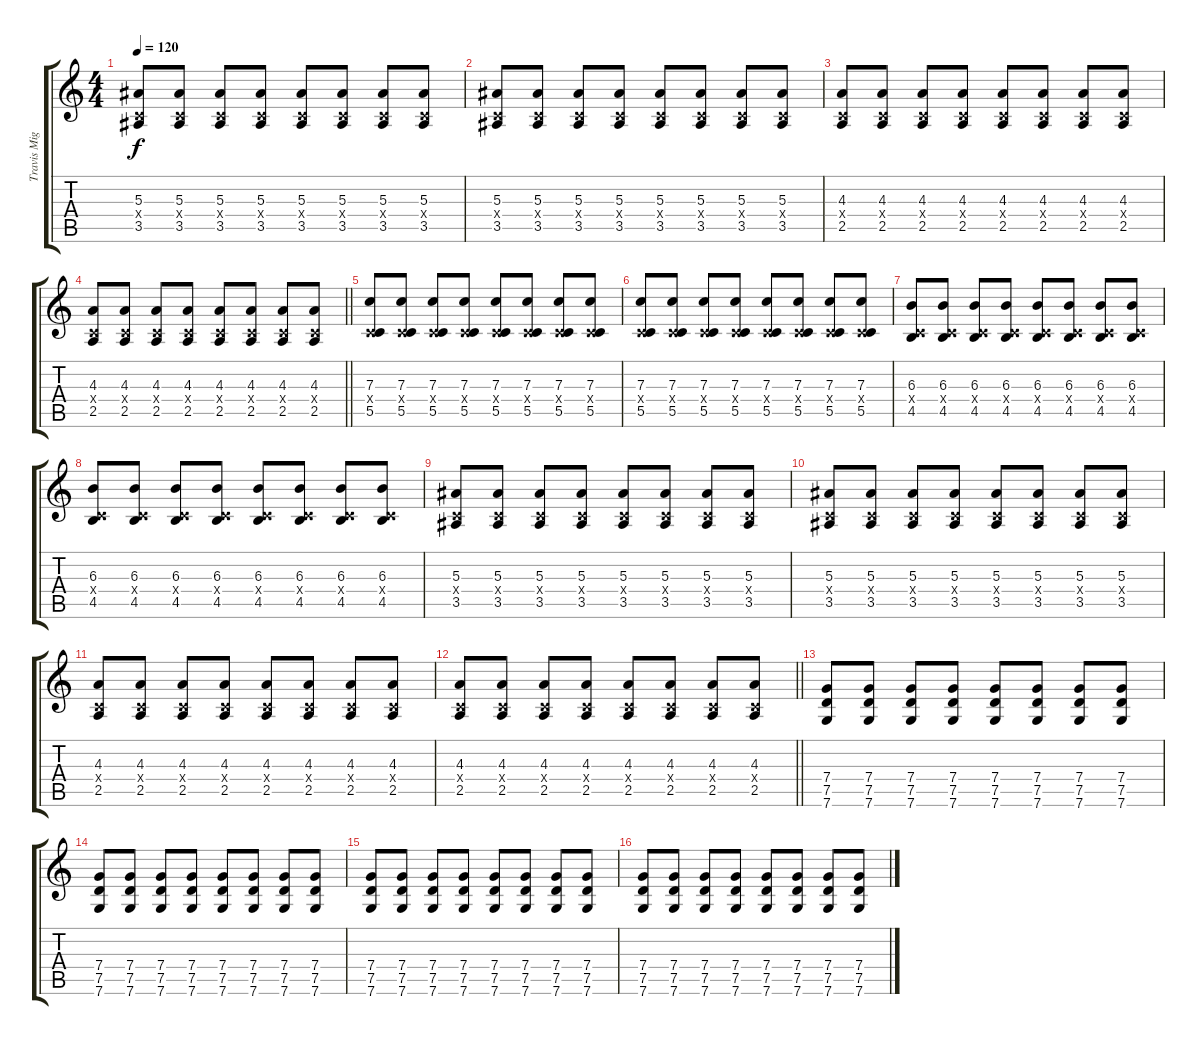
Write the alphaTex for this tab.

\track ("Travis Miguel" "Travis Mig") {instrument distortionguitar}
\staff {score tabs}
\tuning (D4 A3 F3 C3 G2 C2) {hide}
\ts (4 4)
\tempo 120
\clef g2
\ks c
(5.3 0.4{x} 3.5).8{dy f} (5.3 0.4{x} 3.5).8 (5.3 0.4{x} 3.5).8 (5.3 0.4{x} 3.5).8 (5.3 0.4{x} 3.5).8 (5.3 0.4{x} 3.5).8 (5.3 0.4{x} 3.5).8 (5.3 0.4{x} 3.5).8 |
(5.3 0.4{x} 3.5).8 (5.3 0.4{x} 3.5).8 (5.3 0.4{x} 3.5).8 (5.3 0.4{x} 3.5).8 (5.3 0.4{x} 3.5).8 (5.3 0.4{x} 3.5).8 (5.3 0.4{x} 3.5).8 (5.3 0.4{x} 3.5).8 |
(4.3 0.4{x} 2.5).8 (4.3 0.4{x} 2.5).8 (4.3 0.4{x} 2.5).8 (4.3 0.4{x} 2.5).8 (4.3 0.4{x} 2.5).8 (4.3 0.4{x} 2.5).8 (4.3 0.4{x} 2.5).8 (4.3 0.4{x} 2.5).8 |
\barLineRight lightlight
(4.3 0.4{x} 2.5).8 (4.3 0.4{x} 2.5).8 (4.3 0.4{x} 2.5).8 (4.3 0.4{x} 2.5).8 (4.3 0.4{x} 2.5).8 (4.3 0.4{x} 2.5).8 (4.3 0.4{x} 2.5).8 (4.3 0.4{x} 2.5).8 |
(7.3 0.4{x} 5.5).8 (7.3 0.4{x} 5.5).8 (7.3 0.4{x} 5.5).8 (7.3 0.4{x} 5.5).8 (7.3 0.4{x} 5.5).8 (7.3 0.4{x} 5.5).8 (7.3 0.4{x} 5.5).8 (7.3 0.4{x} 5.5).8 |
(7.3 0.4{x} 5.5).8 (7.3 0.4{x} 5.5).8 (7.3 0.4{x} 5.5).8 (7.3 0.4{x} 5.5).8 (7.3 0.4{x} 5.5).8 (7.3 0.4{x} 5.5).8 (7.3 0.4{x} 5.5).8 (7.3 0.4{x} 5.5).8 |
(6.3 0.4{x} 4.5).8 (6.3 0.4{x} 4.5).8 (6.3 0.4{x} 4.5).8 (6.3 0.4{x} 4.5).8 (6.3 0.4{x} 4.5).8 (6.3 0.4{x} 4.5).8 (6.3 0.4{x} 4.5).8 (6.3 0.4{x} 4.5).8 |
(6.3 0.4{x} 4.5).8 (6.3 0.4{x} 4.5).8 (6.3 0.4{x} 4.5).8 (6.3 0.4{x} 4.5).8 (6.3 0.4{x} 4.5).8 (6.3 0.4{x} 4.5).8 (6.3 0.4{x} 4.5).8 (6.3 0.4{x} 4.5).8 |
(5.3 0.4{x} 3.5).8 (5.3 0.4{x} 3.5).8 (5.3 0.4{x} 3.5).8 (5.3 0.4{x} 3.5).8 (5.3 0.4{x} 3.5).8 (5.3 0.4{x} 3.5).8 (5.3 0.4{x} 3.5).8 (5.3 0.4{x} 3.5).8 |
(5.3 0.4{x} 3.5).8 (5.3 0.4{x} 3.5).8 (5.3 0.4{x} 3.5).8 (5.3 0.4{x} 3.5).8 (5.3 0.4{x} 3.5).8 (5.3 0.4{x} 3.5).8 (5.3 0.4{x} 3.5).8 (5.3 0.4{x} 3.5).8 |
(4.3 0.4{x} 2.5).8 (4.3 0.4{x} 2.5).8 (4.3 0.4{x} 2.5).8 (4.3 0.4{x} 2.5).8 (4.3 0.4{x} 2.5).8 (4.3 0.4{x} 2.5).8 (4.3 0.4{x} 2.5).8 (4.3 0.4{x} 2.5).8 |
\barLineRight lightlight
(4.3 0.4{x} 2.5).8 (4.3 0.4{x} 2.5).8 (4.3 0.4{x} 2.5).8 (4.3 0.4{x} 2.5).8 (4.3 0.4{x} 2.5).8 (4.3 0.4{x} 2.5).8 (4.3 0.4{x} 2.5).8 (4.3 0.4{x} 2.5).8 |
(7.4 7.5 7.6).8 (7.4 7.5 7.6).8 (7.4 7.5 7.6).8 (7.4 7.5 7.6).8 (7.4 7.5 7.6).8 (7.4 7.5 7.6).8 (7.4 7.5 7.6).8 (7.4 7.5 7.6).8 |
(7.4 7.5 7.6).8 (7.4 7.5 7.6).8 (7.4 7.5 7.6).8 (7.4 7.5 7.6).8 (7.4 7.5 7.6).8 (7.4 7.5 7.6).8 (7.4 7.5 7.6).8 (7.4 7.5 7.6).8 |
(7.4 7.5 7.6).8 (7.4 7.5 7.6).8 (7.4 7.5 7.6).8 (7.4 7.5 7.6).8 (7.4 7.5 7.6).8 (7.4 7.5 7.6).8 (7.4 7.5 7.6).8 (7.4 7.5 7.6).8 |
(7.4 7.5 7.6).8 (7.4 7.5 7.6).8 (7.4 7.5 7.6).8 (7.4 7.5 7.6).8 (7.4 7.5 7.6).8 (7.4 7.5 7.6).8 (7.4 7.5 7.6).8 (7.4 7.5 7.6).8
